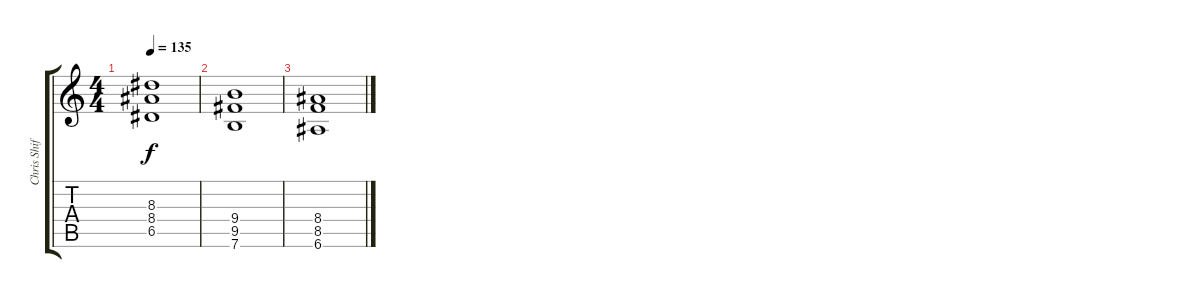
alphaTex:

\track ("Chris Shifflet" "Chris Shif") {instrument overdrivenguitar}
\staff {score tabs}
\tuning (E4 B3 G3 D3 A2 E2) {hide}
\ts (4 4)
\tempo 135
\clef g2
\ks c
(8.3 8.4 6.5).1{dy f} |
(9.4 9.5 7.6).1 |
(8.4 8.5 6.6).1
